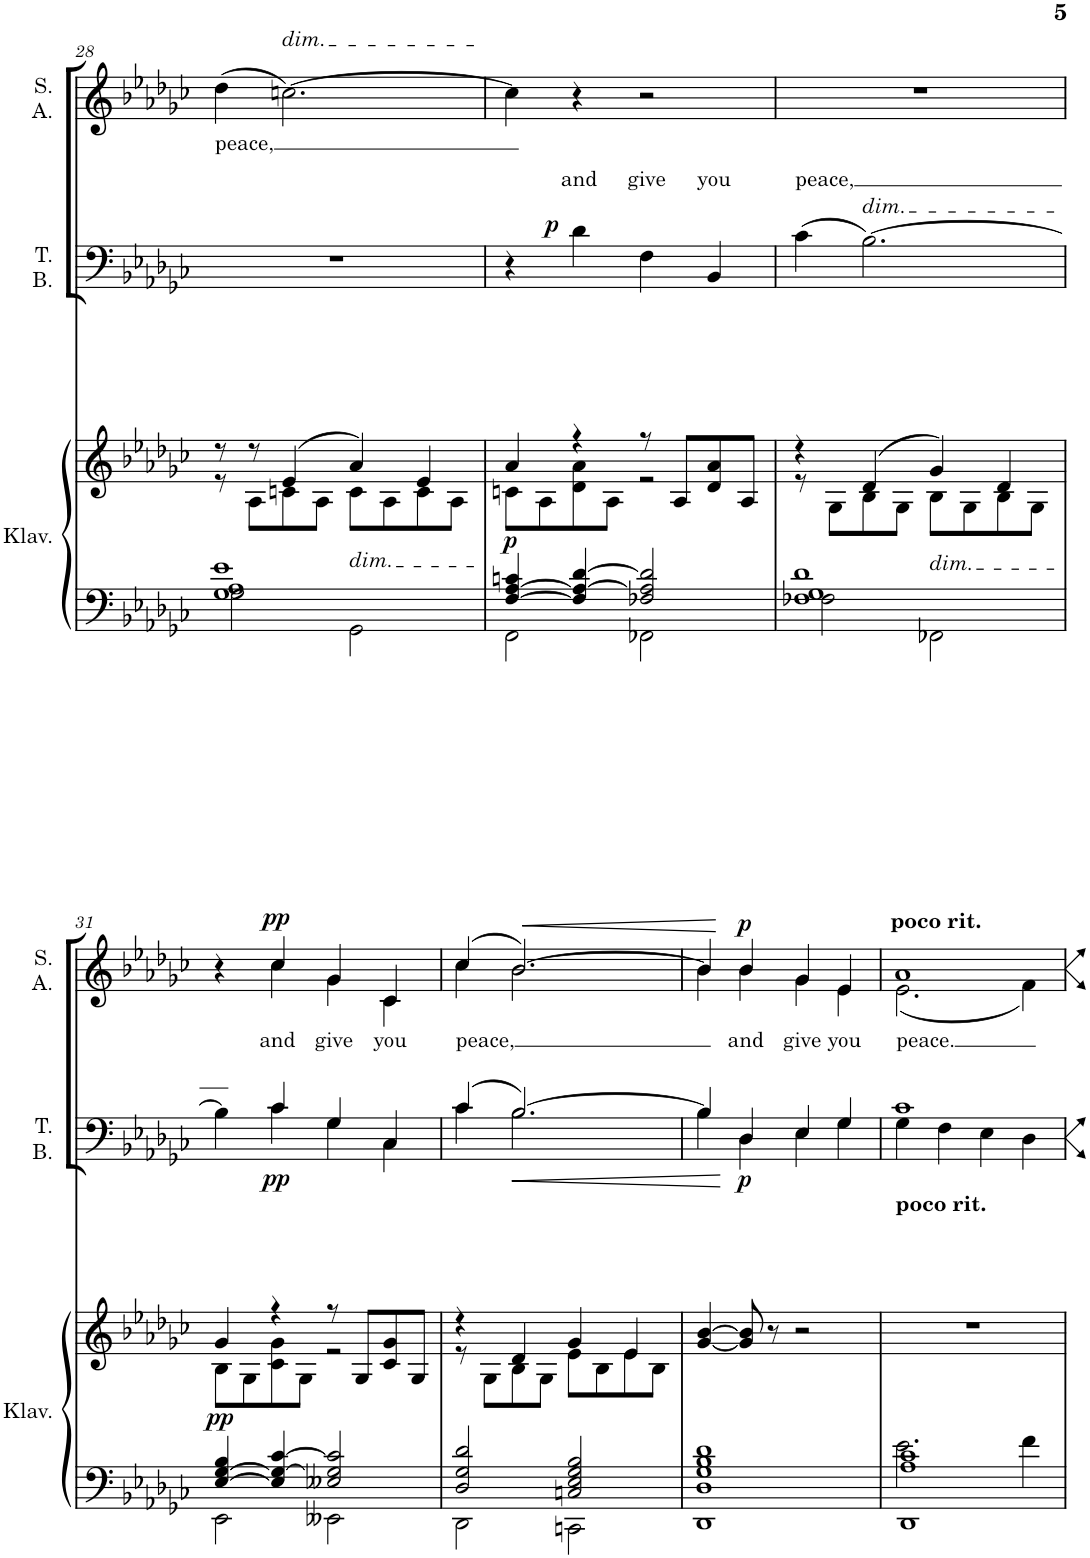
**kern	**kern	**dynam	**kern	**text	**dynam	**kern	**text	**dynam
*part3	*part3	*part3	*part2	*part2	*part2	*part1	*part1	*part1
*staff4	*staff3	*staff3/4	*staff2	*staff2	*staff2	*staff1	*staff1	*staff1
*I"Klavier	*	*	*I"Tenor Bass	*	*	*I"Sopran Alt	*	*
*I'Klav.	*	*	*I'T. B.	*	*	*I'S. A.	*	*
!!LO:PB:g=z
*clefF4	*clefG2	*	*clefF4	*	*	*clefG2	*	*
*k[b-e-a-d-g-c-]	*k[b-e-a-d-g-c-]	*	*k[b-e-a-d-g-c-]	*	*	*k[b-e-a-d-g-c-]	*	*
*M4/4	*M4/4	*	*M4/4	*	*	*M4/4	*	*
=28	=28	=28	=28	=28	=28	=28	=28	=28
*^	*^	*	*	*	*	*	*	*
!	!	!	!	!	!	!	!	!	!LO:LY:b	!
1G- 1A- 1e-	2G-\	8r	8r	.	1r	.	.	(4dd-\	peace,	.
.	.	8r	8A-\L	.	.	.	.	.	.	.
!	!	!	!	!	!	!	!	!LO:TX:a:i:t=dim.	!	!
.	.	(4e-/	8cn\	.	.	.	.	[2.ccn\)	.	.
.	.	.	8A-\J	.	.	.	.	.	.	.
!	!	!LO:TX:b:i:t=dim.	!	!	!	!	!	!	!	!
.	2GG-\	4a-/)	8c\L	.	.	.	.	.	.	.
.	.	.	8A-\	.	.	.	.	.	.	.
.	.	4e-/	8c\	.	.	.	.	.	.	.
.	.	.	8A-\J	.	.	.	.	.	.	.
=29	=29	=29	=29	=29	=29	=29	=29	=29	=29	=29
!	!	!	!	!LO:DY:b	!	!	!	!	!	!
[4F/ [4A-/ 4cn/	2FF\	4a-/	8cn\L	p	4r	.	.	4cc\]	.	.
.	.	.	8A-\	.	.	.	.	.	.	.
!	!	!	!	!	!	!LO:LY:a	!LO:DY:a	!	!	!
4F/] 4A-/_ [4d-/	.	4r	8d-\ 8a-\	.	4d-\	and	p	4r	.	.
.	.	.	8A-\J	.	.	.	.	.	.	.
!	!	!	!	!	!	!LO:LY:a	!	!	!	!
2F-X/ 2A-/] 2d-/]	2FF-X\	8r	2r	.	4F\	give	.	2r	.	.
.	.	8A-/L	.	.	.	.	.	.	.	.
!	!	!	!	!	!	!LO:LY:a	!	!	!	!
.	.	8d-/ 8a-/	.	.	4BB-/	you	.	.	.	.
.	.	8A-/J	.	.	.	.	.	.	.	.
=30	=30	=30	=30	=30	=30	=30	=30	=30	=30	=30
!	!	!	!	!	!	!LO:LY:a	!	!	!	!
1F 1G- 1d-	2F-X\	4r	8r	.	(4c-\	peace,	.	1r	.	.
.	.	.	8G-\L	.	.	.	.	.	.	.
!	!	!	!	!	!LO:TX:a:i:t=dim.	!	!	!	!	!
.	.	(4d-/	8B-\	.	[2.B-\)	.	.	.	.	.
.	.	.	8G-\J	.	.	.	.	.	.	.
!	!	!LO:TX:b:i:t=dim.	!	!	!	!	!	!	!	!
.	2FF-X\	4g-/)	8B-\L	.	.	.	.	.	.	.
.	.	.	8G-\	.	.	.	.	.	.	.
.	.	4d-/	8B-\	.	.	.	.	.	.	.
.	.	.	8G-\J	.	.	.	.	.	.	.
!!LO:LB:g=z
=31	=31	=31	=31	=31	=31	=31	=31	=31	=31	=31
*	*	*	*	*	*^	*	*	*^	*	*
!	!	!	!	!LO:DY:b	!	!	!	!	!	!	!	!
[4E-/ [4G-/ 4B-/	2EE-\	4g-/	8B-\L	pp	4B-\]	4ryy	.	.	4r	4ryy	.	.
.	.	.	8G-\	.	.	.	.	.	.	.	.	.
!	!	!	!	!	!	!	!	!LO:DY:b	!	!	!LO:LY:b	!LO:DY:a
4E-/] 4G-/_ [4c-/	.	4r	8c-\ 8g-\	.	4c-/	4c-\	.	pp	4cc-/	4cc-\	and	pp
.	.	.	8G-\J	.	.	.	.	.	.	.	.	.
!	!	!	!	!	!	!	!	!	!	!	!LO:LY:b	!
2E--X/ 2G-/] 2c-/]	2EE--X\	8r	2r	.	4G-/	4G-\	.	.	4g-/	4g-\	give	.
.	.	8G-/L	.	.	.	.	.	.	.	.	.	.
!	!	!	!	!	!	!	!	!	!	!	!LO:LY:b	!
.	.	8c-/ 8g-/	.	.	4C-/	4C-\	.	.	4c-/	4c-\	you	.
.	.	8G-/J	.	.	.	.	.	.	.	.	.	.
=32	=32	=32	=32	=32	=32	=32	=32	=32	=32	=32	=32	=32
!	!	!	!	!	!	!	!	!	!	!	!LO:LY:b	!
2D-/ 2G-/ 2d-/	2DD-\	4r	8r	.	(4c-/	4c-\	.	.	(4cc-/	4cc-\	peace,	.
.	.	.	8G-\L	.	.	.	.	.	.	.	.	.
!	!	!	!	!	!	!	!	!LO:HP:b	!	!	!	!LO:HP:b
.	.	4d-/	8B-\	.	[2.B-/)	2.B-\	.	<	[2.b-/)	2.b-\	.	<
.	.	.	8G-\J	.	.	.	.	.	.	.	.	.
2Cn/ 2E-/ 2G-/ 2B-/	2CCn\	4g-/	8e-\L	.	.	.	.	.	.	.	.	.
.	.	.	8B-\	.	.	.	.	.	.	.	.	.
.	.	4e-/	8e-\	.	.	.	.	.	.	.	.	.
.	.	.	8B-\J	.	.	.	.	.	.	.	.	.
*v	*v	*	*	*	*	*	*	*	*	*	*	*
*	*v	*v	*	*	*	*	*	*	*	*	*
=33	=33	=33	=33	=33	=33	=33	=33	=33	=33	=33
1DD- 1D- 1G- 1B- 1d-	[4g-/ [4b-/	.	4B-/]	4B-\	.	.	4b-/]	4b-\	.	.
!	!	!	!	!	!	!LO:DY:n=1:b	!	!	!LO:LY:b	!LO:DY:n=1:a
.	8g-/] 8b-/]	.	4D-/	4D-\	.	[ p	4b-/	4b-\	and	[ p
.	8r	.	.	.	.	.	.	.	.	.
!	!	!	!	!	!	!	!	!	!LO:LY:b	!
.	2r	.	4E-/	4E-\	.	.	4g-/	4g-\	give	.
!	!	!	!	!	!	!	!	!	!LO:LY:b	!
.	.	.	4G-/	4G-\	.	.	4e-/	4e-\	you	.
=34	=34	=34	=34	=34	=34	=34	=34	=34	=34	=34
*^	*	*	*	*	*	*	*	*	*	*
!	!	!	!	!	!	!	!	!LO:TX:a:B:t=poco rit.	!	!	!
!	!	!	!	!LO:TX:b:B:t=poco rit.	!	!	!	!	!	!	!
!	!	!	!	!	!	!	!	!	!	!LO:LY:b	!
1DD- 1A- 1c-	2.e-\	1r	.	1c-	4G-\	.	.	1a-	(2.e-\	peace.	.
.	.	.	.	.	4F\	.	.	.	.	.	.
.	.	.	.	.	4E-\	.	.	.	.	.	.
.	4f\	.	.	.	4D-\	.	.	.	4f\)	.	.
*	*	*	*	*v	*v	*	*	*	*	*	*
*v	*v	*	*	*	*	*	*v	*v	*	*
=	=	=	=	=	=	=	=	=
*-	*-	*-	*-	*-	*-	*-	*-	*-
